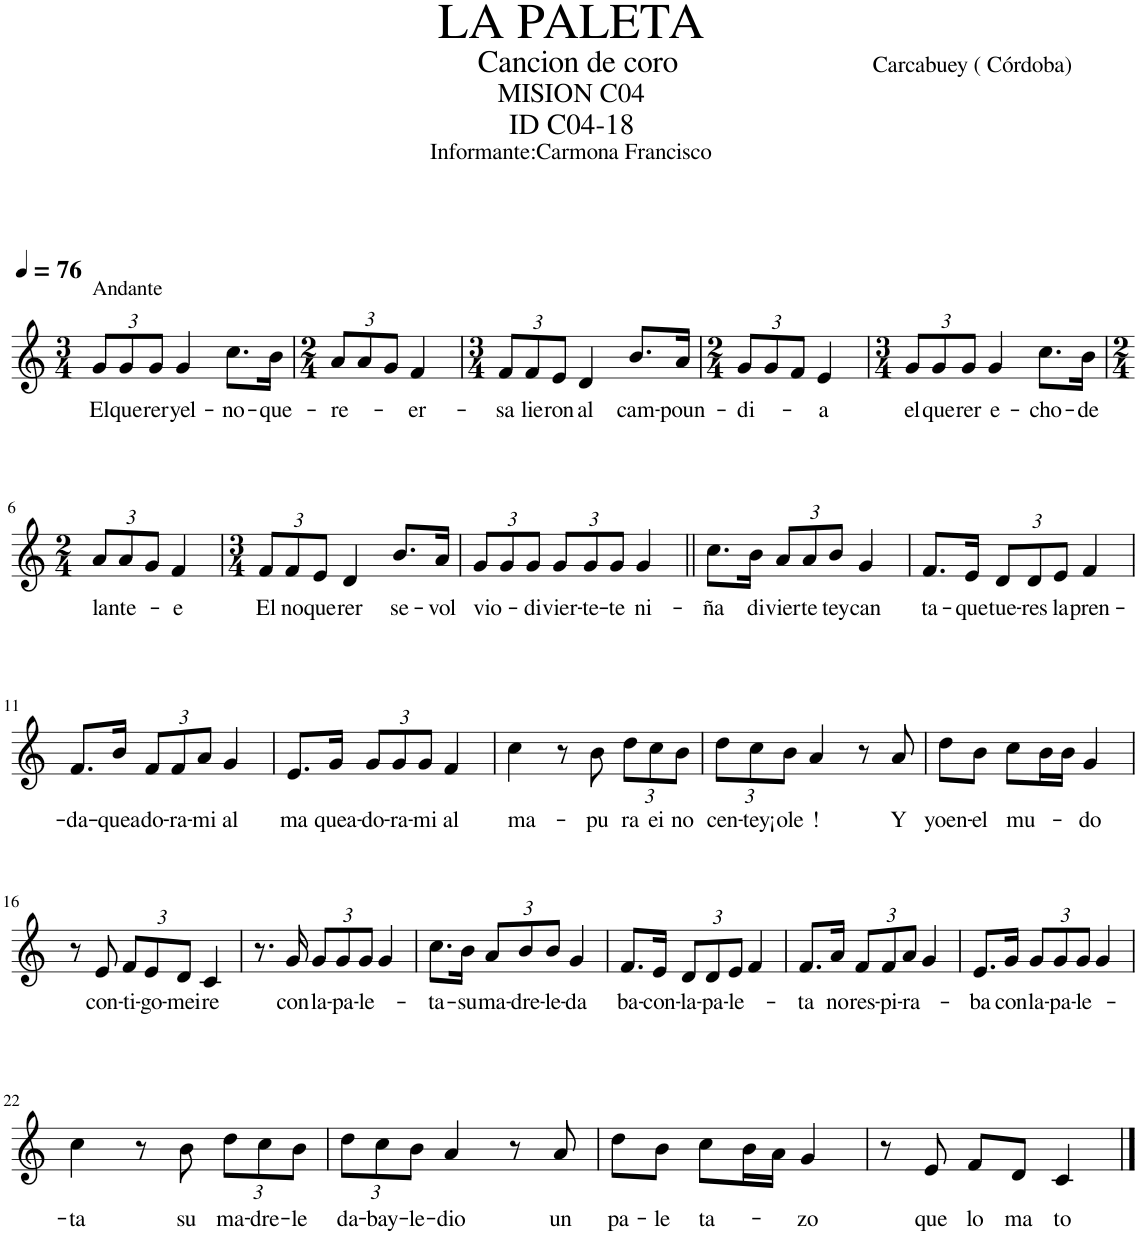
**kern	**text
*part1	*part1
*staff1	*staff1
*I"Piano	*
*I'Pno.	*
*clefG2	*
*k[]	*
*M3/4	*
*MM76	*
*Xbrackettup	*
=1	=1
!LO:TX:a:t=Andante	!
!	!LO:LY:b
12g/L	El
!	!LO:LY:b
12g/	que
!	!LO:LY:b
12g/J	rer
!	!LO:LY:b
4g/	yel-
!	!LO:LY:b
8.cc\L	-no-
!	!LO:LY:b
16b\Jk	-que-
=2	=2
*M2/4	*
!	!LO:LY:b
12a/L	re-
12a/	.
12g/J	.
!	!LO:LY:b
4f/	-er-
=3	=3
*M3/4	*
!	!LO:LY:b
12f/L	-sa
!	!LO:LY:b
12f/	lie
!	!LO:LY:b
12e/J	ron
!	!LO:LY:b
4d/	al
!	!LO:LY:b
8.b/L	cam-
!	!LO:LY:b
16a/Jk	-poun-
=4	=4
*M2/4	*
!	!LO:LY:b
12g/L	-di-
12g/	.
12f/J	.
!	!LO:LY:b
4e/	-a
=5	=5
*M3/4	*
!	!LO:LY:b
12g/L	el
!	!LO:LY:b
12g/	que
!	!LO:LY:b
12g/J	rer
!	!LO:LY:b
4g/	e-
!	!LO:LY:b
8.cc\L	-cho-
!	!LO:LY:b
16b\Jk	-de
!!LO:LB:g=z
=6	=6
*M2/4	*
!	!LO:LY:b
12a/L	lante-
12a/	.
12g/J	.
!	!LO:LY:b
4f/	-e
=7	=7
*M3/4	*
!	!LO:LY:b
12f/L	El
!	!LO:LY:b
12f/	no
!	!LO:LY:b
12e/J	que
!	!LO:LY:b
4d/	rer
!	!LO:LY:b
8.b/L	se-
!	!LO:LY:b
16a/Jk	-vol
=8	=8
!	!LO:LY:b
12g/L	vio-
12g/	.
!	!LO:LY:b
12g/J	di
!	!LO:LY:b
12g/L	vier-
!	!LO:LY:b
12g/	-te-
!	!LO:LY:b
12g/J	-te
!	!LO:LY:b
4g/	ni-
=9||	=9||
!	!LO:LY:b
8.cc\L	-ña
!	!LO:LY:b
16b\Jk	di
!	!LO:LY:b
12a/L	vier
!	!LO:LY:b
12a/	te
!	!LO:LY:b
12b/J	tey
!	!LO:LY:b
4g/	can
=10	=10
!	!LO:LY:b
8.f/L	ta-
!	!LO:LY:b
16e/Jk	-que
!	!LO:LY:b
12d/L	tue-
!	!LO:LY:b
12d/	-res
!	!LO:LY:b
12e/J	la
!	!LO:LY:b
4f/	pren-
!!LO:LB:g=z
=11	=11
!	!LO:LY:b
8.f/L	-da-
!	!LO:LY:b
16b/Jk	-quea
!	!LO:LY:b
12f/L	do-
!	!LO:LY:b
12f/	-ra-
!	!LO:LY:b
12a/J	-mi
!	!LO:LY:b
4g/	al
=12	=12
!	!LO:LY:b
8.e/L	ma
!	!LO:LY:b
16g/Jk	quea-
!	!LO:LY:b
12g/L	-do-
!	!LO:LY:b
12g/	-ra-
!	!LO:LY:b
12g/J	-mi
!	!LO:LY:b
4f/	al
=13	=13
!	!LO:LY:b
4cc\	ma-
8r	.
!	!LO:LY:b
8b\	-pu
!	!LO:LY:b
12dd\L	ra
!	!LO:LY:b
12cc\	ei
!	!LO:LY:b
12b\J	no
=14	=14
!	!LO:LY:b
12dd\L	cen-
!	!LO:LY:b
12cc\	-tey
!	!LO:LY:b
12b\J	¡ole
!	!LO:LY:b
4a/	\!
8r	.
!	!LO:LY:b
8a/	Y
=15	=15
!	!LO:LY:b
8dd\L	yoen-
!	!LO:LY:b
8b\J	-el
!	!LO:LY:b
8cc\L	mu-
16b\L	.
16b\JJ	.
!	!LO:LY:b
4g/	-do
!!LO:LB:g=z
=16	=16
8r	.
!	!LO:LY:b
8e/	con-
!	!LO:LY:b
12f/L	-ti-
!	!LO:LY:b
12e/	-go-
!	!LO:LY:b
12d/J	-mei
!	!LO:LY:b
4c/	re
=17	=17
8.r	.
!	!LO:LY:b
16g/	con
!	!LO:LY:b
12g/L	la-
!	!LO:LY:b
12g/	-pa-
!	!LO:LY:b
12g/J	-le-
4g/	.
=18	=18
!	!LO:LY:b
8.cc\L	-ta-
!	!LO:LY:b
16b\Jk	-su
!	!LO:LY:b
12a/L	ma-
!	!LO:LY:b
12b/	-dre-
!	!LO:LY:b
12b/J	-le-
!	!LO:LY:b
4g/	da
=19	=19
!	!LO:LY:b
8.f/L	ba-
!	!LO:LY:b
16e/Jk	con-
!	!LO:LY:b
12d/L	-la-
!	!LO:LY:b
12d/	-pa-
!	!LO:LY:b
12e/J	-le-
4f/	.
=20	=20
!	!LO:LY:b
8.f/L	-ta
!	!LO:LY:b
16a/Jk	no
!	!LO:LY:b
12f/L	res-
!	!LO:LY:b
12f/	-pi-
!	!LO:LY:b
12a/J	-ra-
4g/	.
=21	=21
!	!LO:LY:b
8.e/L	-ba
!	!LO:LY:b
16g/Jk	con
!	!LO:LY:b
12g/L	la-
!	!LO:LY:b
12g/	-pa-
!	!LO:LY:b
12g/J	-le-
4g/	.
!!LO:LB:g=z
=22	=22
!	!LO:LY:b
4cc\	-ta
8r	.
!	!LO:LY:b
8b\	su
!	!LO:LY:b
12dd\L	ma-
!	!LO:LY:b
12cc\	-dre-
!	!LO:LY:b
12b\J	-le
=23	=23
!	!LO:LY:b
12dd\L	da-
!	!LO:LY:b
12cc\	-bay-
!	!LO:LY:b
12b\J	-le-
!	!LO:LY:b
4a/	-dio
8r	.
!	!LO:LY:b
8a/	un
=24	=24
!	!LO:LY:b
8dd\L	pa-
!	!LO:LY:b
8b\J	-le
!	!LO:LY:b
8cc\L	ta-
16b\L	.
16a\JJ	.
!	!LO:LY:b
4g/	-zo
=25	=25
8r	.
!	!LO:LY:b
8e/	que
!	!LO:LY:b
8f/L	lo
!	!LO:LY:b
8d/J	ma
!	!LO:LY:b
4c/	to
==	==
*-	*-
